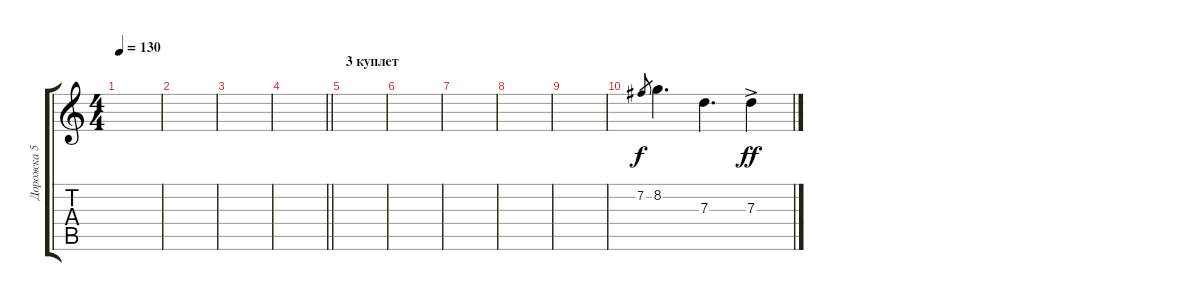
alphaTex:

\track ("Дорожка 5" "Дорожка 5") {instrument electricguitarmuted}
\staff {score tabs}
\tuning (E4 B3 G3 D3 A2 E2) {hide}
\ts (4 4)
\tempo 130
\clef g2
\ks c
|
|
|
\barLineRight lightlight
|
\section ("" "3 куплет")
|
|
|
|
|
7.2.8{gr} 8.2.4{d} 7.3.4{d} 7.3{ac}.4{dy ff}
